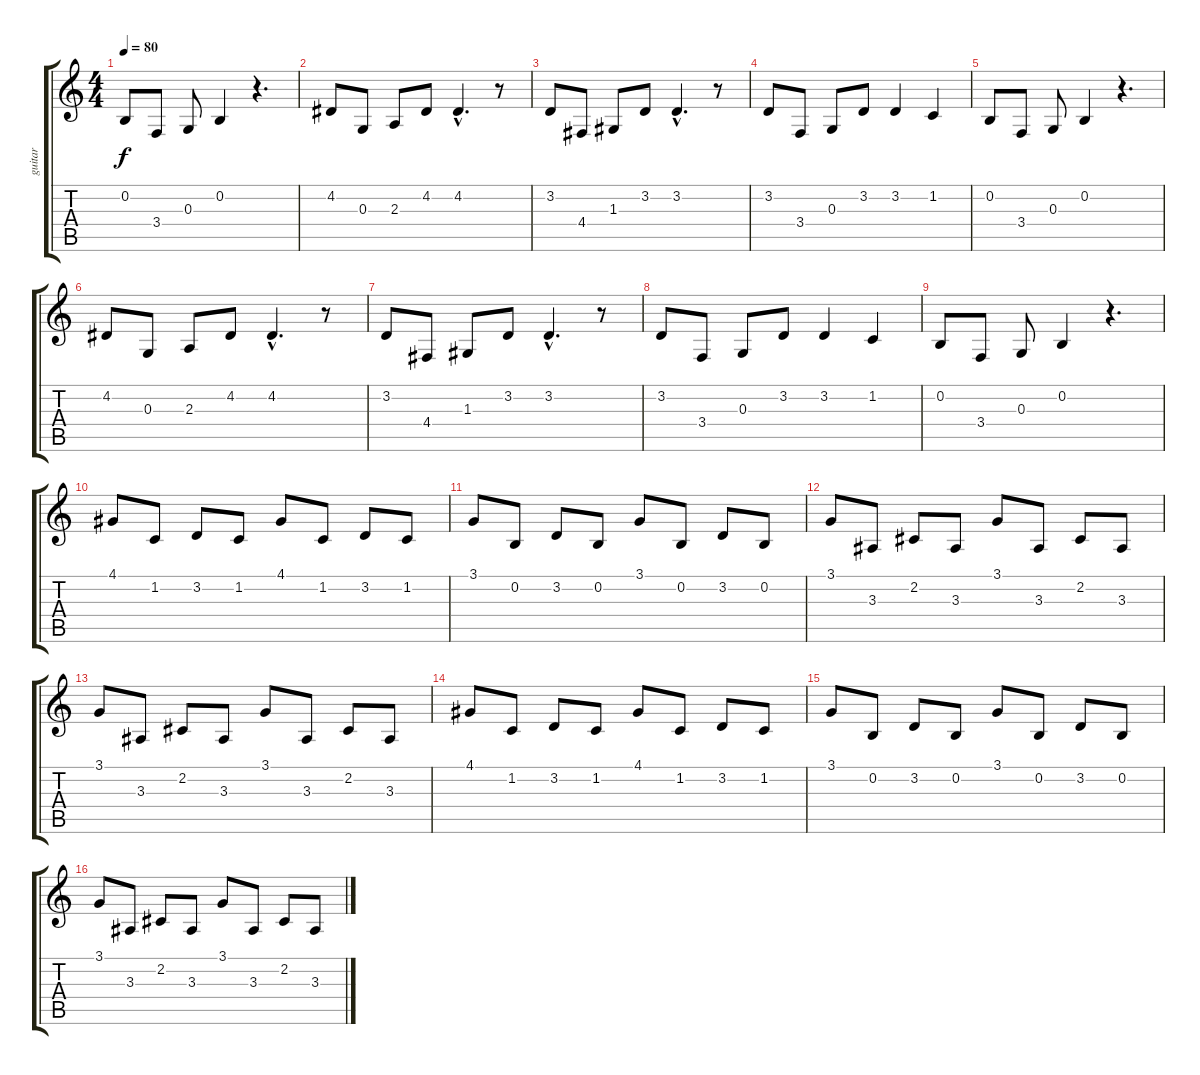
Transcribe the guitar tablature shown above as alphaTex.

\track ("guitar" "guitar") {instrument acousticgrandpiano}
\staff {score tabs}
\tuning (E4 B3 G3 D3 A2 E2) {hide}
\ts (4 4)
\tempo 80
\clef g2
\ks c
0.2.8{dy f} 3.4.8 0.3.8 0.2.4 r.4{d} |
4.2.8 0.3.8 2.3.8 4.2.8 4.2{hac}.4{d} r.8 |
3.2.8 4.4.8 1.3.8 3.2.8 3.2{hac}.4{d} r.8 |
3.2.8 3.4.8 0.3.8 3.2.8 3.2.4 1.2.4 |
0.2.8 3.4.8 0.3.8 0.2.4 r.4{d} |
4.2.8 0.3.8 2.3.8 4.2.8 4.2{hac}.4{d} r.8 |
3.2.8 4.4.8 1.3.8 3.2.8 3.2{hac}.4{d} r.8 |
3.2.8 3.4.8 0.3.8 3.2.8 3.2.4 1.2.4 |
0.2.8 3.4.8 0.3.8 0.2.4 r.4{d} |
4.1.8 1.2.8 3.2.8 1.2.8 4.1.8 1.2.8 3.2.8 1.2.8 |
3.1.8 0.2.8 3.2.8 0.2.8 3.1.8 0.2.8 3.2.8 0.2.8 |
3.1.8 3.3.8 2.2.8 3.3.8 3.1.8 3.3.8 2.2.8 3.3.8 |
3.1.8 3.3.8 2.2.8 3.3.8 3.1.8 3.3.8 2.2.8 3.3.8 |
4.1.8 1.2.8 3.2.8 1.2.8 4.1.8 1.2.8 3.2.8 1.2.8 |
3.1.8 0.2.8 3.2.8 0.2.8 3.1.8 0.2.8 3.2.8 0.2.8 |
3.1.8 3.3.8 2.2.8 3.3.8 3.1.8 3.3.8 2.2.8 3.3.8
